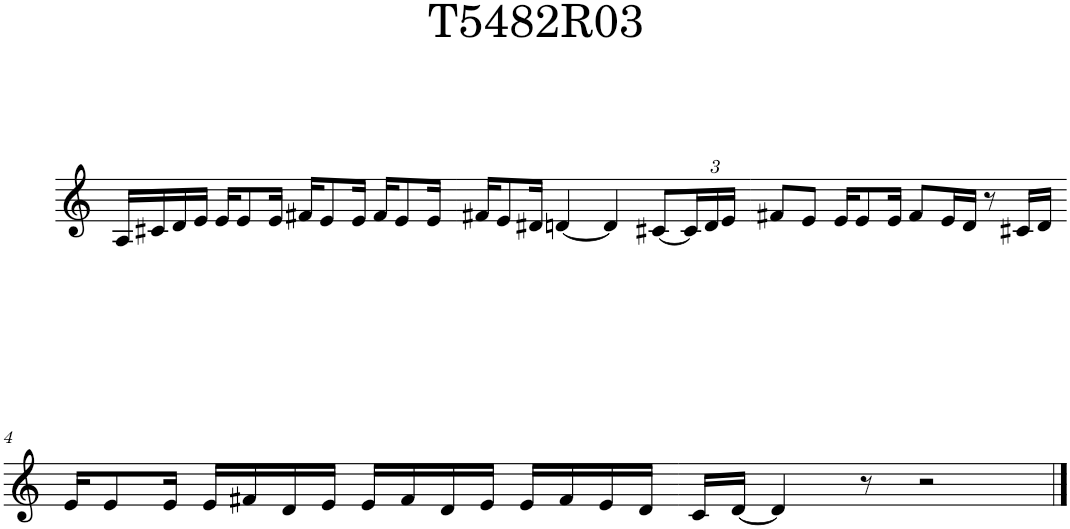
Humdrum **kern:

**kern
*part1
*staff1
*I"Piano
*I'Pno.
*clefG2
*k[]
=1
16A/LL
16c#X/
16d/
16e/JJ
16e/KL
8e/
16e/Jk
16f#X/KL
8e/
16e/Jk
16f#/KL
8e/
16e/Jk
=2
16f#X/KL
8e/
16d#X/Jk
[4dn/
4d/]
[8c#X/L
*Xbrackettup
24c#/L]
24d/
24e/JJ
=3
8f#X/L
8e/J
16e/KL
8e/
16e/Jk
8f#/L
16e/L
16d/JJ
8r
16c#X/LL
16d/JJ
!!LO:LB:g=z
=4
16e/KL
8e/
16e/Jk
16e/LL
16f#X/
16d/
16e/JJ
16e/LL
16f#/
16d/
16e/JJ
16e/LL
16f#/
16e/
16d/JJ
=5
16c/LL
[16d/JJ
4d/]
8r
2r
==
*-
